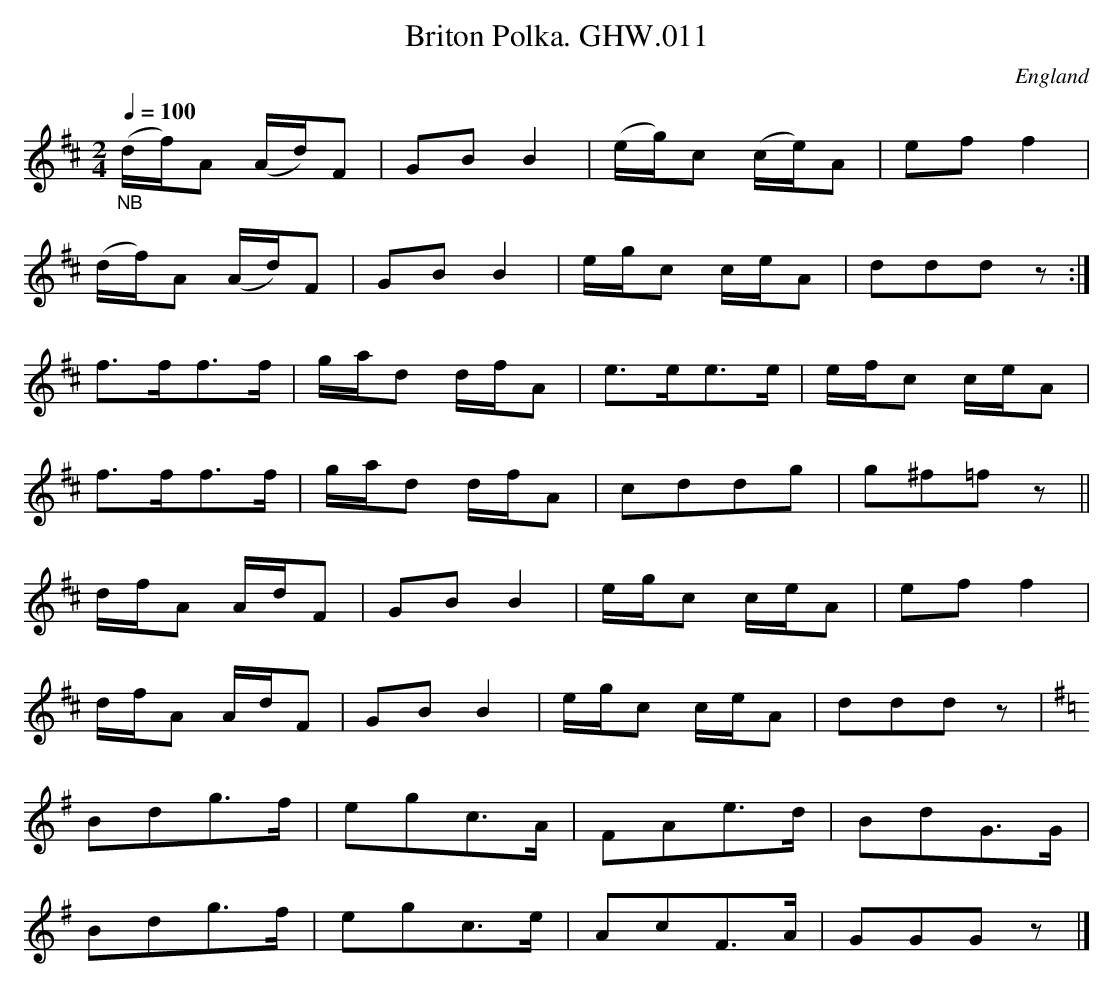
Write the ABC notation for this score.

X:1
T:Briton Polka. GHW.011
M:2/4
L:1/16
Q:1/4=100
O:England
K:D
"_NB"(df)A2 (Ad)F2|G2B2 B4|(eg)c2 (ce)A2|e2f2 f4|!
(df)A2 (Ad)F2|G2B2 B4|egc2 ceA2|d2d2d2 z2:|!
f3ff3f|gad2 dfA2|e3ee3e|efc2 ceA2|!
f3ff3f|gad2 dfA2|c2d2d2g2|g2^f2=f2z2||!
dfA2 AdF2|G2B2 B4|egc2 ceA2|e2f2 f4|!
dfA2 AdF2|G2B2 B4|egc2 ceA2|d2d2d2 z2|!
K:G
B2d2g3f|e2g2c3A|F2A2e3d|B2d2G3G|!
B2d2g3f|e2g2c3e|A2c2F3A|G2G2G2 z2|]
